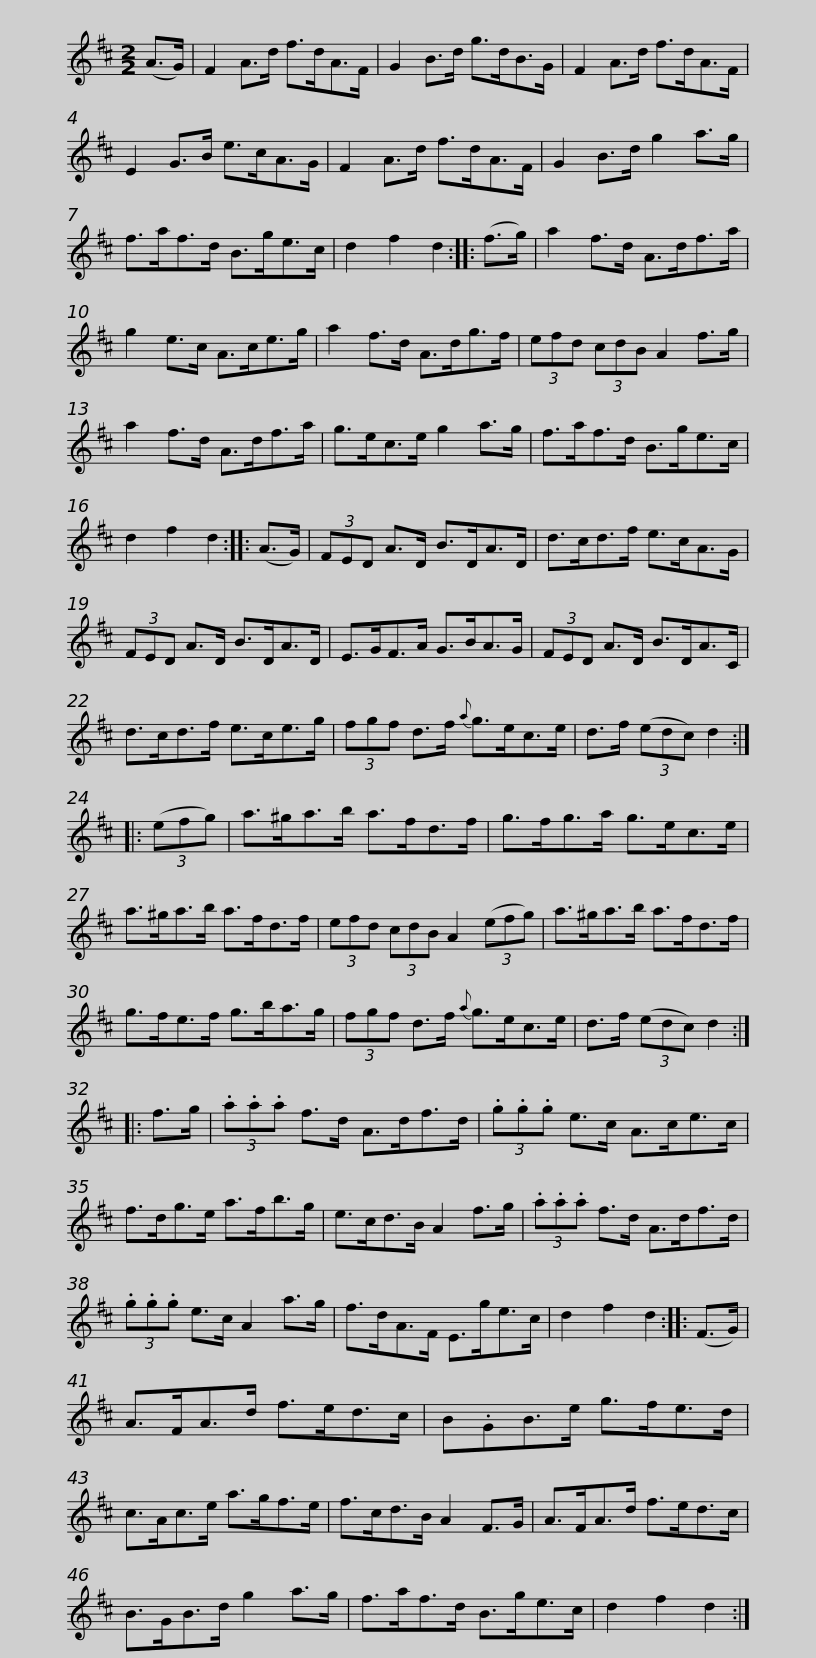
X:1
L:1/8
M:2/2
I:linebreak $
K:D
V:1 treble
V:1
 (A>G) | F2 A>d f>dA>F | G2 B>d g>dB>G | F2 A>d f>dA>F | E2 G>B e>cA>G | %5
 F2 A>d f>dA>F |$ G2 B>d g2 a>g | f>af>d B>ge>c | d2 f2 d2 :: (f>g) | %10
 a2 f>d A>df>a | g2 e>c A>ce>g |$ a2 f>d A>dg>f | (3efd (3cdB A2 f>g | a2 f>d A>df>a | %15
 g>ec>e g2 a>g | f>af>d B>ge>c |$ d2 f2 d2 :: (A>G) | (3FED A>D B>DA>D | %20
 d>cd>f e>cA>G | (3FED A>D B>DA>D |$ E>GF>A G>BA>G | (3FED A>D B>DA>C | d>cd>f e>ce>g | %25
 (3fgf d>f{a} g>ec>e |$ d>f (3(edc) d2 :: (3(efg) | a>^ga>b a>fd>f | g>fg>a g>ec>e | %30
 a>^ga>b a>fd>f |$ (3efd (3cdB A2 (3(efg) | a>^ga>b a>fd>f | g>fe>f g>ba>g | (3fgf d>f{a} g>ec>e |$ %35
 d>f (3(edc) d2 :: f>g | (3.a.a.a f>d A>df>d | (3.g.g.g e>c A>ce>c | f>dg>e a>fb>g |$ %40
 e>cd>B A2 f>g | (3.a.a.a f>d A>df>d | (3.g.g.g e>c A2 a>g | f>dA>F E>ge>c | d2 f2 d2 :: %45
 (F>G) |$ A>FA>d f>ed>c | B.GB>e g>fe>d | c>Ac>e a>gf>e | f>cd>B A2 F>G |$ %50
 A>FA>d f>ed>c | B>GB>d g2 a>g | f>af>d B>ge>c | d2 f2 d2 :| %54
